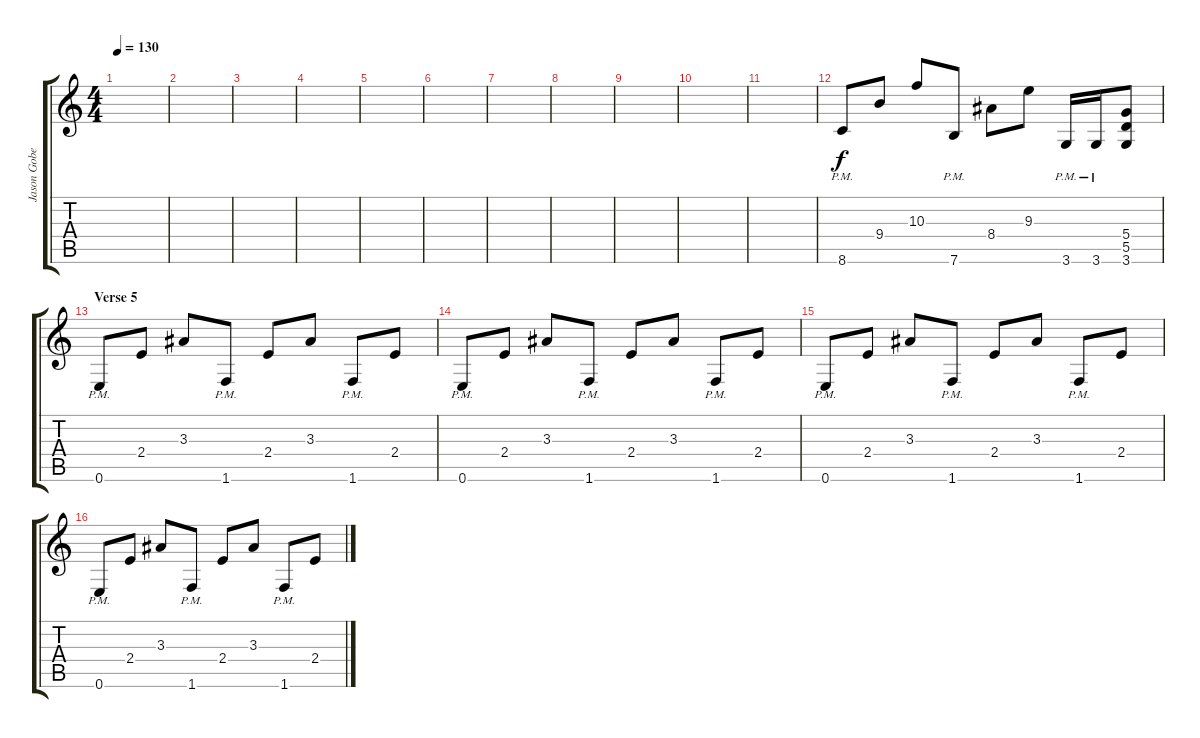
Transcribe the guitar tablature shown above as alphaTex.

\track ("Jason Gobel" "Jason Gobe") {instrument distortionguitar}
\staff {score tabs}
\tuning (E4 B3 G3 D3 A2 E2) {hide}
\ts (4 4)
\tempo 130
\clef g2
\ks c
|
|
|
|
|
|
|
|
|
|
|
8.6{pm}.8 9.4.8 10.3.8 7.6{pm}.8 8.4.8 9.3.8 3.6{pm}.16 3.6{pm}.16 (5.4 5.5 3.6).8 |
\section ("" "Verse 5")
0.6{pm}.8 2.4.8 3.3.8 1.6{pm}.8 2.4.8 3.3.8 1.6{pm}.8 2.4.8 |
0.6{pm}.8 2.4.8 3.3.8 1.6{pm}.8 2.4.8 3.3.8 1.6{pm}.8 2.4.8 |
0.6{pm}.8 2.4.8 3.3.8 1.6{pm}.8 2.4.8 3.3.8 1.6{pm}.8 2.4.8 |
0.6{pm}.8 2.4.8 3.3.8 1.6{pm}.8 2.4.8 3.3.8 1.6{pm}.8 2.4.8
